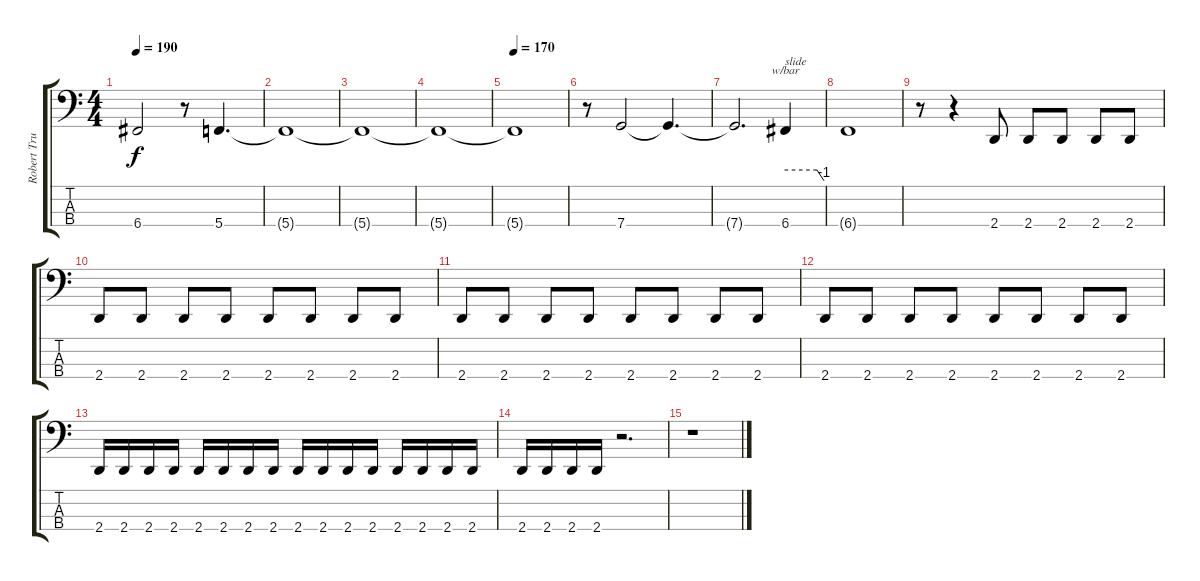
\track ("Robert Trujillo" "Robert Tru") {instrument electricbassfinger}
\staff {score tabs}
\tuning (F2 C2 G1 C1) {hide}
\ts (4 4)
\tempo 190
\clef f4
\ks c
6.4{t}.2{dy f} r.8 5.4.4{d} |
5.4{t}.1 |
5.4{t}.1 |
5.4{t}.1 |
\tempo 170
5.4{t}.1 |
r.8 7.4.2 7.4{t}.4{d} |
7.4{t}.2{d} 6.4.4{tbe (custom default 0 0 49 0 60 -4) txt "slide"} |
6.4{t}.1 |
r.8 r.4 2.4.8 2.4.8 2.4.8 2.4.8 2.4.8 |
2.4.8 2.4.8 2.4.8 2.4.8 2.4.8 2.4.8 2.4.8 2.4.8 |
2.4.8 2.4.8 2.4.8 2.4.8 2.4.8 2.4.8 2.4.8 2.4.8 |
2.4.8 2.4.8 2.4.8 2.4.8 2.4.8 2.4.8 2.4.8 2.4.8 |
2.4.16 2.4.16 2.4.16 2.4.16 2.4.16 2.4.16 2.4.16 2.4.16 2.4.16 2.4.16 2.4.16 2.4.16 2.4.16 2.4.16 2.4.16 2.4.16 |
2.4.16 2.4.16 2.4.16 2.4.16 r.2{d} |
r.1
